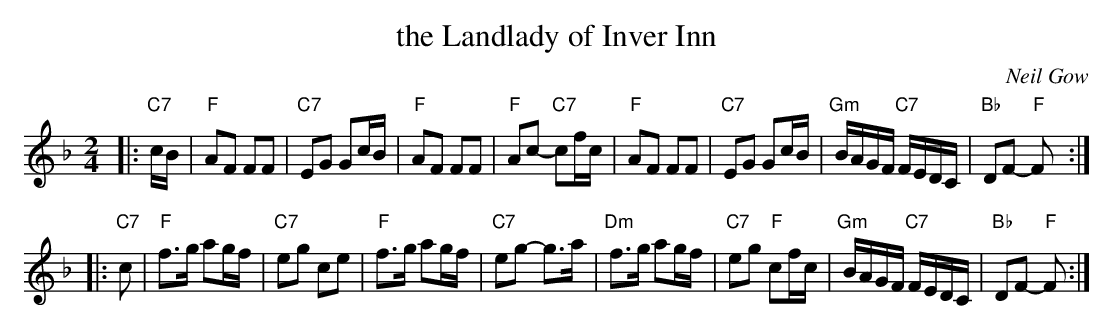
X:1
T: the Landlady of Inver Inn
C: Neil Gow
M: 2/4
L: 1/16
K: F
|: "C7"cB \
| "F"A2F2 F2F2 | "C7"E2G2 G2cB | "F"A2F2 F2F2 | "F"A2c2- "C7"c2fc \
| "F"A2F2 F2F2 | "C7"E2G2 G2cB | "Gm"BAGF "C7"FEDC | "Bb"D2F2- "F"F2 :|
|: "C7"c2 \
| "F"f3g a2gf | "C7"e2g2 c2e2 | "F"f3g a2gf | "C7"e2g2- g3a \
| "Dm"f3g a2gf | "C7"e2g2 "F"c2fc | "Gm"BAGF "C7"FEDC | "Bb"D2F2- "F"F2 :|
